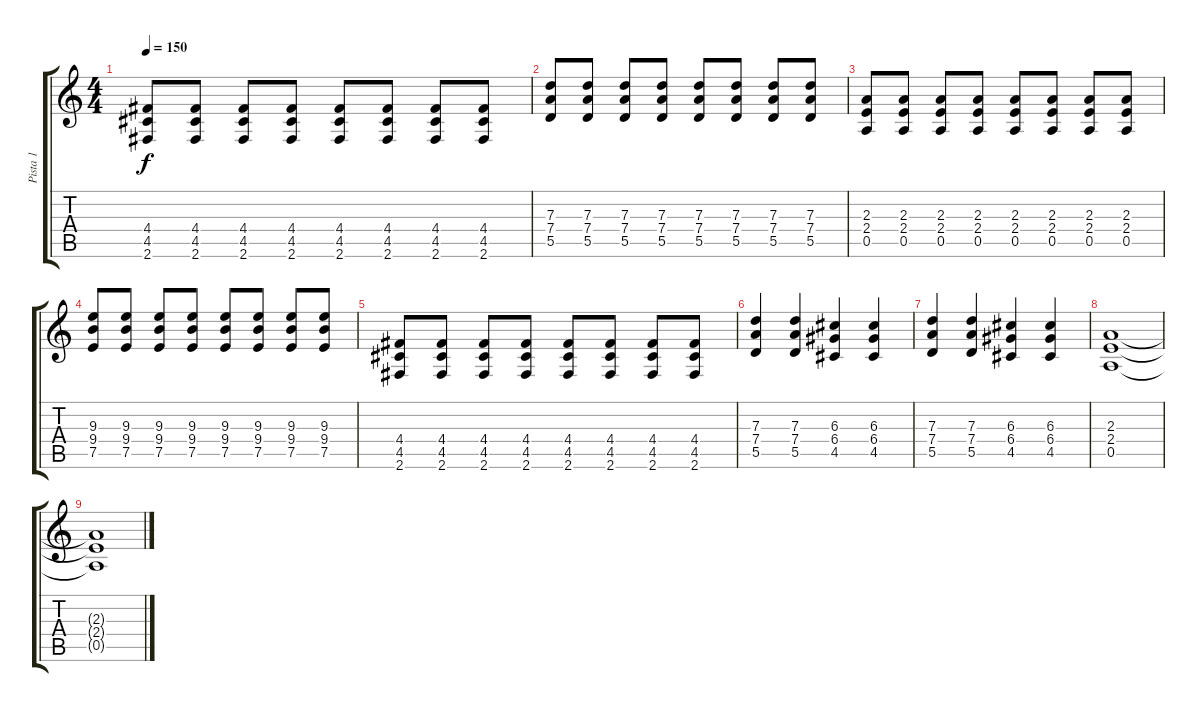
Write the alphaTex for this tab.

\track ("Pista 1" "Pista 1") {instrument electricguitarclean}
\staff {score tabs}
\tuning (E4 B3 G3 D3 A2 E2) {hide}
\ts (4 4)
\tempo 150
\clef g2
\ks c
(4.4 4.5 2.6).8{dy f} (4.4 4.5 2.6).8 (4.4 4.5 2.6).8 (4.4 4.5 2.6).8 (4.4 4.5 2.6).8 (4.4 4.5 2.6).8 (4.4 4.5 2.6).8 (4.4 4.5 2.6).8 |
(7.3 7.4 5.5).8 (7.3 7.4 5.5).8 (7.3 7.4 5.5).8 (7.3 7.4 5.5).8 (7.3 7.4 5.5).8 (7.3 7.4 5.5).8 (7.3 7.4 5.5).8 (7.3 7.4 5.5).8 |
(2.3 2.4 0.5).8 (2.3 2.4 0.5).8 (2.3 2.4 0.5).8 (2.3 2.4 0.5).8 (2.3 2.4 0.5).8 (2.3 2.4 0.5).8 (2.3 2.4 0.5).8 (2.3 2.4 0.5).8 |
(9.3 9.4 7.5).8 (9.3 9.4 7.5).8 (9.3 9.4 7.5).8 (9.3 9.4 7.5).8 (9.3 9.4 7.5).8 (9.3 9.4 7.5).8 (9.3 9.4 7.5).8 (9.3 9.4 7.5).8 |
(4.4 4.5 2.6).8 (4.4 4.5 2.6).8 (4.4 4.5 2.6).8 (4.4 4.5 2.6).8 (4.4 4.5 2.6).8 (4.4 4.5 2.6).8 (4.4 4.5 2.6).8 (4.4 4.5 2.6).8 |
(7.3 7.4 5.5).4 (7.3 7.4 5.5).4 (6.3 6.4 4.5).4 (6.3 6.4 4.5).4 |
(7.3 7.4 5.5).4 (7.3 7.4 5.5).4 (6.3 6.4 4.5).4 (6.3 6.4 4.5).4 |
(2.3 2.4 0.5).1 |
(2.3{t} 2.4{t} 0.5{t}).1
